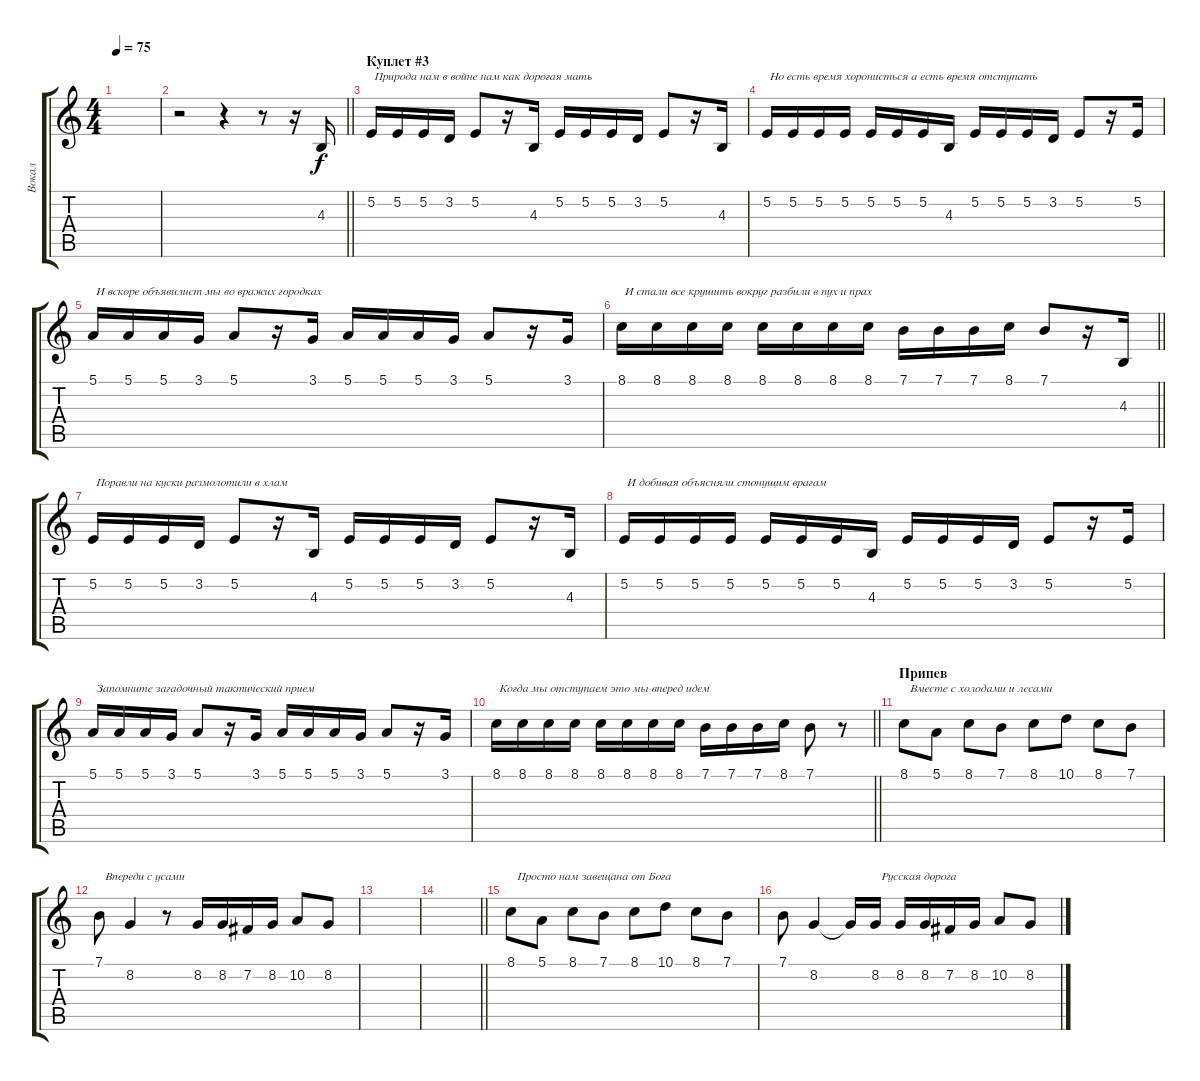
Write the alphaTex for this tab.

\track ("Вокал" "Вокал") {instrument lead6voice}
\staff {score tabs}
\tuning (E4 B3 G3 D3 A2 E2) {hide}
\ts (4 4)
\tempo 75
\clef g2
\ks c
|
\barLineRight lightlight
r.2 r.4 r.8 r.16 4.3.16 |
\section ("" "Куплет #3")
5.2.16{txt " Природа нам в войне нам как дорогая мать"} 5.2.16 5.2.16 3.2.16 5.2.8 r.16 4.3.16 5.2.16 5.2.16 5.2.16 3.2.16 5.2.8 r.16 4.3.16 |
5.2.16{txt " Но есть время хоронисться а есть время отступать"} 5.2.16 5.2.16 5.2.16 5.2.16 5.2.16 5.2.16 4.3.16 5.2.16 5.2.16 5.2.16 3.2.16 5.2.8 r.16 5.2.16 |
5.1.16{txt " И вскоре объявилист мы во вражих городках"} 5.1.16 5.1.16 3.1.16 5.1.8 r.16 3.1.16 5.1.16 5.1.16 5.1.16 3.1.16 5.1.8 r.16 3.1.16 |
\barLineRight lightlight
8.1.16{txt " И стали все крушить вокруг разбили в пух и прах"} 8.1.16 8.1.16 8.1.16 8.1.16 8.1.16 8.1.16 8.1.16 7.1.16 7.1.16 7.1.16 8.1.16 7.1.8 r.16 4.3.16 |
5.2.16{txt " Поравли на куски размолотили в хлам"} 5.2.16 5.2.16 3.2.16 5.2.8 r.16 4.3.16 5.2.16 5.2.16 5.2.16 3.2.16 5.2.8 r.16 4.3.16 |
5.2.16{txt " И добивая объясняли стонущим врагам"} 5.2.16 5.2.16 5.2.16 5.2.16 5.2.16 5.2.16 4.3.16 5.2.16 5.2.16 5.2.16 3.2.16 5.2.8 r.16 5.2.16 |
5.1.16{txt " Запомните загадочный тактический прием"} 5.1.16 5.1.16 3.1.16 5.1.8 r.16 3.1.16 5.1.16 5.1.16 5.1.16 3.1.16 5.1.8 r.16 3.1.16 |
\barLineRight lightlight
8.1.16{txt " Когда мы отступаем это мы вперед идем"} 8.1.16 8.1.16 8.1.16 8.1.16 8.1.16 8.1.16 8.1.16 7.1.16 7.1.16 7.1.16 8.1.16 7.1.8 r.8 |
\section ("" "Припев")
8.1.8{txt "  Вместе с холодами и лесами"} 5.1.8 8.1.8 7.1.8 8.1.8 10.1.8 8.1.8 7.1.8 |
7.1.8{txt "  Впереди с усами"} 8.2.4 r.8 8.2.16 8.2.16 7.2.16 8.2.16 10.2.8 8.2.8 |
|
\barLineRight lightlight
|
8.1.8{txt "  Просто нам завещана от Бога"} 5.1.8 8.1.8 7.1.8 8.1.8 10.1.8 8.1.8 7.1.8 |
7.1.8 8.2.4 8.2{t}.16 8.2.16{txt "  Русская дорога"} 8.2.16 8.2.16 7.2.16 8.2.16 10.2.8 8.2.8
